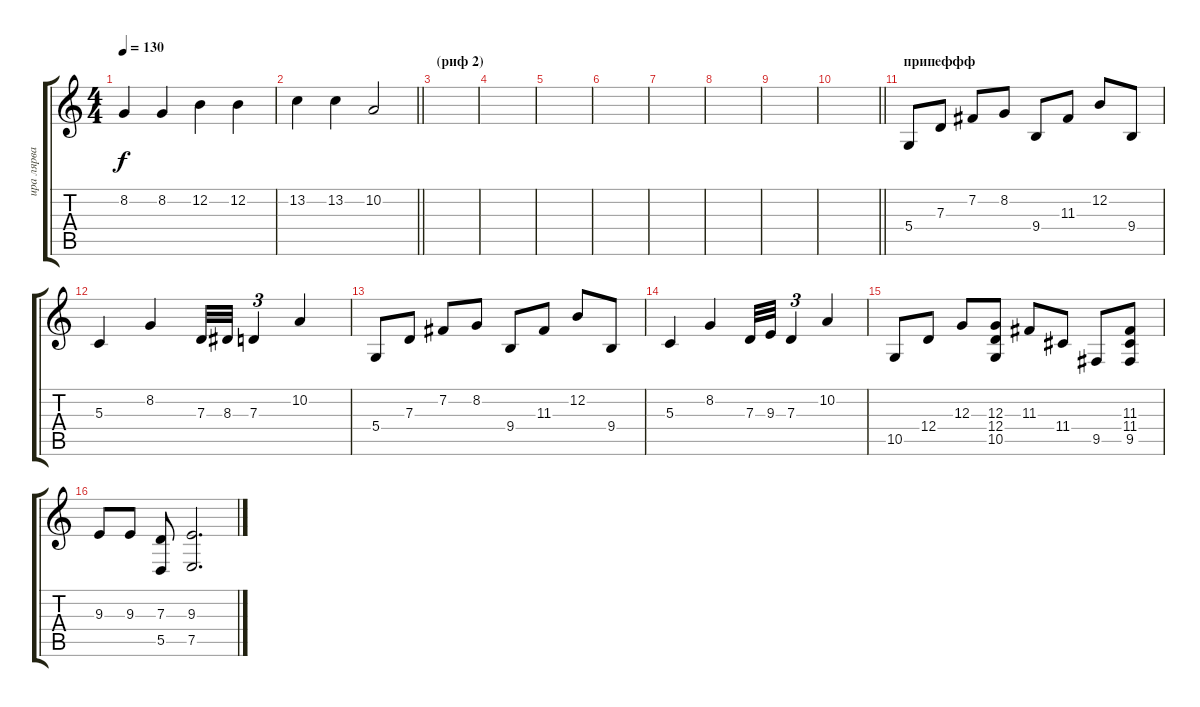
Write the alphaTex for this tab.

\track ("ира лярва" "ира лярва") {instrument accordion}
\staff {score tabs}
\tuning (E4 B3 G3 D3 A2 E2) {hide}
\ts (4 4)
\tempo 130
\clef g2
\ks c
8.2.4{dy f} 8.2.4 12.2.4 12.2.4 |
\barLineRight lightlight
13.2.4 13.2.4 10.2.2 |
\section ("" "(риф 2)")
|
|
|
|
|
|
|
\barLineRight lightlight
|
\section ("" "припеффф")
5.4.8 7.3.8 7.2.8 8.2.8 9.4.8 11.3.8 12.2.8 9.4.8 |
5.3.4 8.2.4 7.3.32 8.3.32 7.3.4{tu (3 2)} 10.2.4 |
5.4.8 7.3.8 7.2.8 8.2.8 9.4.8 11.3.8 12.2.8 9.4.8 |
5.3.4 8.2.4 7.3.32 9.3.32 7.3.4{tu (3 2)} 10.2.4 |
10.5.8 12.4.8 12.3.8 (12.3 12.4 10.5).8 11.3.8 11.4.8 9.5.8 (11.3 11.4 9.5).8 |
9.3.8 9.3.8 (7.3 5.5).8 (9.3 7.5).2{d}
